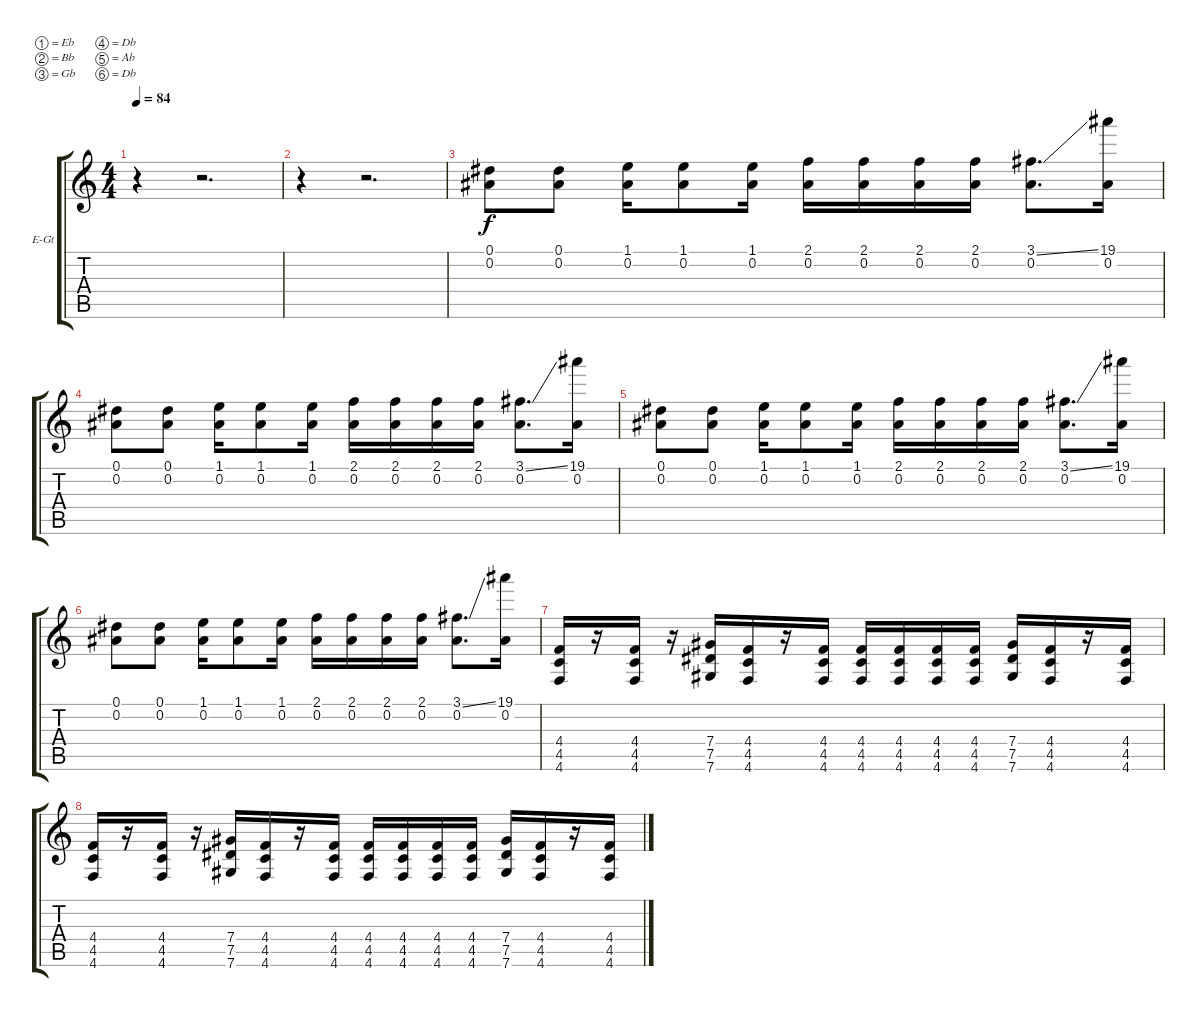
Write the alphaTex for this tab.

\bracketExtendMode groupsimilarinstruments
\firstSystemTrackNameOrientation horizontal
\otherSystemsTrackNameOrientation horizontal
\track ("Kurt Cobain/Pat Smear" "E-Gt") {instrument overdrivenguitar}
\staff {score tabs}
\tuning (Eb4 Bb3 Gb3 Db3 Ab2 Db2)
\ts (4 4)
\tempo 84
\clef g2
\ks c
r.4{dy f instrument overdrivenguitar} r.2{d} |
r.4 r.2{d} |
(0.1 0.2).8 (0.1 0.2).8 (1.1 0.2).16 (1.1 0.2).8 (1.1 0.2).16 (2.1 0.2).16 (2.1 0.2).16 (2.1 0.2).16 (2.1 0.2).16 (3.1{ss} 0.2).8{d} (19.1 0.2).16 |
(0.1 0.2).8 (0.1 0.2).8 (1.1 0.2).16 (1.1 0.2).8 (1.1 0.2).16 (2.1 0.2).16 (2.1 0.2).16 (2.1 0.2).16 (2.1 0.2).16 (3.1{ss} 0.2).8{d} (19.1 0.2).16 |
(0.1 0.2).8 (0.1 0.2).8 (1.1 0.2).16 (1.1 0.2).8 (1.1 0.2).16 (2.1 0.2).16 (2.1 0.2).16 (2.1 0.2).16 (2.1 0.2).16 (3.1{ss} 0.2).8{d} (19.1 0.2).16 |
(0.1 0.2).8 (0.1 0.2).8 (1.1 0.2).16 (1.1 0.2).8 (1.1 0.2).16 (2.1 0.2).16 (2.1 0.2).16 (2.1 0.2).16 (2.1 0.2).16 (3.1{ss} 0.2).8{d} (19.1 0.2).16 |
(4.4 4.5 4.6).16 r.16 (4.4 4.5 4.6).16 r.16 (7.4 7.5 7.6).16 (4.4 4.5 4.6).16 r.16 (4.4 4.5 4.6).16 (4.4 4.5 4.6).16 (4.4 4.5 4.6).16 (4.4 4.5 4.6).16 (4.4 4.5 4.6).16 (7.4 7.5 7.6).16 (4.4 4.5 4.6).16 r.16 (4.4 4.5 4.6).16 |
(4.4 4.5 4.6).16 r.16 (4.4 4.5 4.6).16 r.16 (7.4 7.5 7.6).16 (4.4 4.5 4.6).16 r.16 (4.4 4.5 4.6).16 (4.4 4.5 4.6).16 (4.4 4.5 4.6).16 (4.4 4.5 4.6).16 (4.4 4.5 4.6).16 (7.4 7.5 7.6).16 (4.4 4.5 4.6).16 r.16 (4.4 4.5 4.6).16
